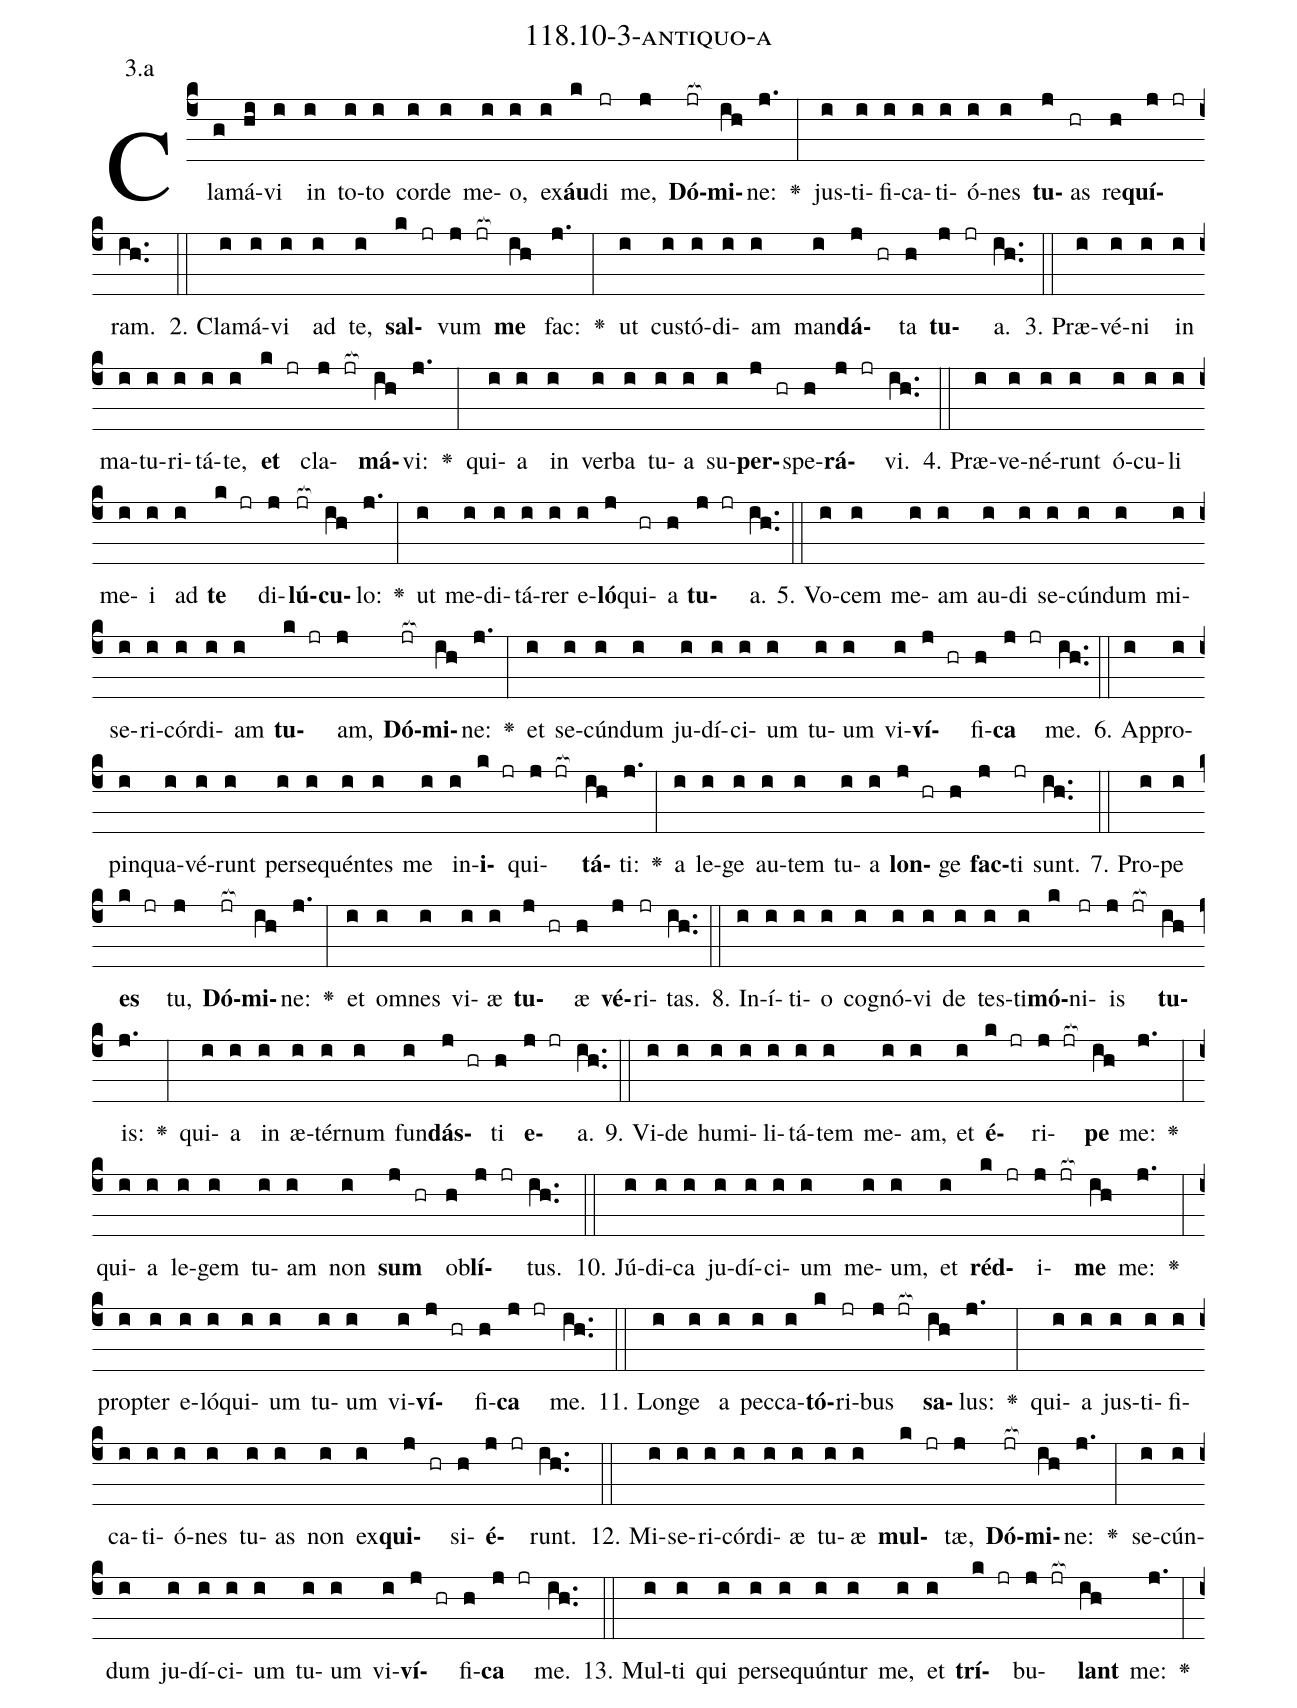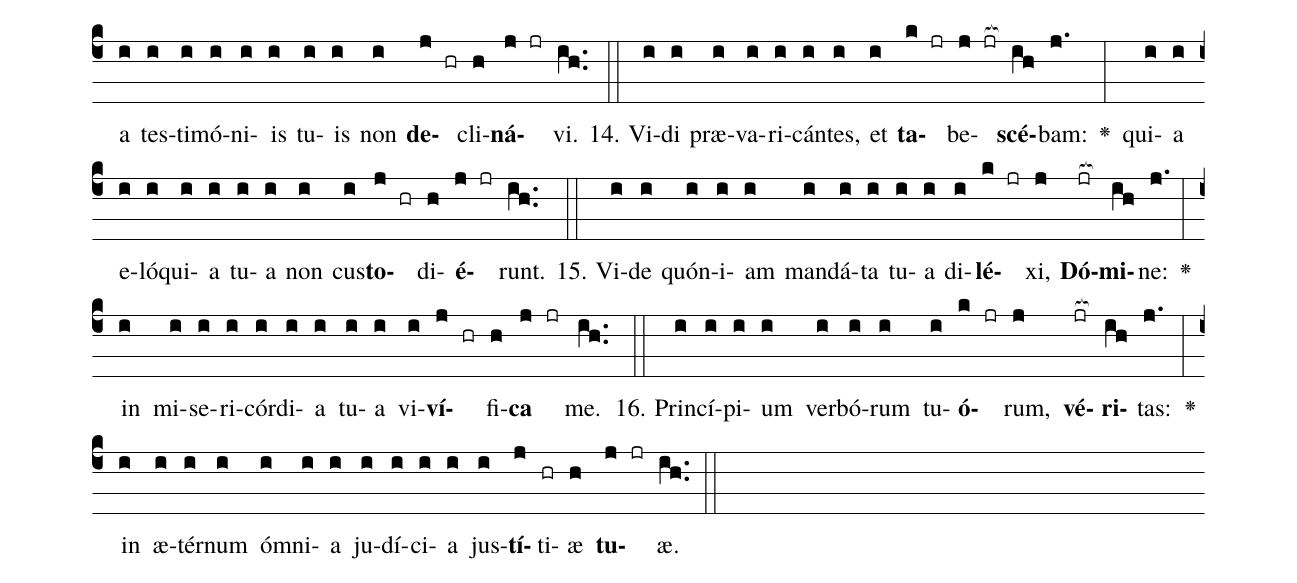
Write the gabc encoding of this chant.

name: 118.10-3-antiquo-a;
annotation: 3.a;
%%
(c4)Cla(g)má(hi)vi(i) in(i) to(i)to(i) cor(i)de(i) me(i)o,(i) ex(i)<b>áu</b>(k)di(jr) me,(j) <b>Dó</b>(jr[ocb:1{])<b>mi</b>(ih[ocb:0}])ne:(j.) <v>\greheightstar</v>(:) jus(i)ti(i)fi(i)ca(i)ti(i)ó(i)nes(i) <b>tu</b>(j)as(hr) re(h)<b>quí</b>(j jr)ram.(ih..) (::)
2. Cla(i)má(i)vi(i) ad(i) te,(i) <b>sal</b>(k jr)vum(j jr[ocb:1{]) <b>me</b>(ih[ocb:0}]) fac:(j.) <v>\greheightstar</v>(:) ut(i) cus(i)tó(i)di(i)am(i) man(i)<b>dá</b>(j hr)ta(h) <b>tu</b>(j jr)a.(ih..) (::)
3. Præ(i)vé(i)ni(i) in(i) ma(i)tu(i)ri(i)tá(i)te,(i) <b>et</b>(k jr) cla(j jr[ocb:1{])<b>má</b>(ih[ocb:0}])vi:(j.) <v>\greheightstar</v>(:) qui(i)a(i) in(i) ver(i)ba(i) tu(i)a(i) su(i)<b>per</b>(j hr)spe(h)<b>rá</b>(j jr)vi.(ih..) (::)
4. Præ(i)ve(i)né(i)runt(i) ó(i)cu(i)li(i) me(i)i(i) ad(i) <b>te</b>(k jr) di(j)<b>lú</b>(jr[ocb:1{])<b>cu</b>(ih[ocb:0}])lo:(j.) <v>\greheightstar</v>(:) ut(i) me(i)di(i)tá(i)rer(i) e(i)<b>ló</b>(j)qui(hr)a(h) <b>tu</b>(j jr)a.(ih..) (::)
5. Vo(i)cem(i) me(i)am(i) au(i)di(i) se(i)cún(i)dum(i) mi(i)se(i)ri(i)cór(i)di(i)am(i) <b>tu</b>(k jr)am,(j) <b>Dó</b>(jr[ocb:1{])<b>mi</b>(ih[ocb:0}])ne:(j.) <v>\greheightstar</v>(:) et(i) se(i)cún(i)dum(i) ju(i)dí(i)ci(i)um(i) tu(i)um(i) vi(i)<b>ví</b>(j hr)fi(h)<b>ca</b>(j jr) me.(ih..) (::)
6. Ap(i)pro(i)pin(i)qua(i)vé(i)runt(i) per(i)se(i)quén(i)tes(i) me(i) in(i)<b>i</b>(k jr)qui(j jr[ocb:1{])<b>tá</b>(ih[ocb:0}])ti:(j.) <v>\greheightstar</v>(:) a(i) le(i)ge(i) au(i)tem(i) tu(i)a(i) <b>lon</b>(j hr)ge(h) <b>fac</b>(j)ti(jr) sunt.(ih..) (::)
7. Pro(i)pe(i) <b>es</b>(k jr) tu,(j) <b>Dó</b>(jr[ocb:1{])<b>mi</b>(ih[ocb:0}])ne:(j.) <v>\greheightstar</v>(:) et(i) om(i)nes(i) vi(i)æ(i) <b>tu</b>(j hr)æ(h) <b>vé</b>(j)ri(jr)tas.(ih..) (::)
8. In(i)í(i)ti(i)o(i) co(i)gnó(i)vi(i) de(i) tes(i)ti(i)<b>mó</b>(k)ni(jr)is(j jr[ocb:1{]) <b>tu</b>(ih[ocb:0}])is:(j.) <v>\greheightstar</v>(:) qui(i)a(i) in(i) æ(i)tér(i)num(i) fun(i)<b>dás</b>(j hr)ti(h) <b>e</b>(j jr)a.(ih..) (::)
9. Vi(i)de(i) hu(i)mi(i)li(i)tá(i)tem(i) me(i)am,(i) et(i) <b>é</b>(k jr)ri(j jr[ocb:1{])<b>pe</b>(ih[ocb:0}]) me:(j.) <v>\greheightstar</v>(:) qui(i)a(i) le(i)gem(i) tu(i)am(i) non(i) <b>sum</b>(j hr) ob(h)<b>lí</b>(j jr)tus.(ih..) (::)
10. Jú(i)di(i)ca(i) ju(i)dí(i)ci(i)um(i) me(i)um,(i) et(i) <b>réd</b>(k jr)i(j jr[ocb:1{])<b>me</b>(ih[ocb:0}]) me:(j.) <v>\greheightstar</v>(:) prop(i)ter(i) e(i)ló(i)qui(i)um(i) tu(i)um(i) vi(i)<b>ví</b>(j hr)fi(h)<b>ca</b>(j jr) me.(ih..) (::)
11. Lon(i)ge(i) a(i) pec(i)ca(i)<b>tó</b>(k)ri(jr)bus(j jr[ocb:1{]) <b>sa</b>(ih[ocb:0}])lus:(j.) <v>\greheightstar</v>(:) qui(i)a(i) jus(i)ti(i)fi(i)ca(i)ti(i)ó(i)nes(i) tu(i)as(i) non(i) ex(i)<b>qui</b>(j hr)si(h)<b>é</b>(j jr)runt.(ih..) (::)
12. Mi(i)se(i)ri(i)cór(i)di(i)æ(i) tu(i)æ(i) <b>mul</b>(k jr)tæ,(j) <b>Dó</b>(jr[ocb:1{])<b>mi</b>(ih[ocb:0}])ne:(j.) <v>\greheightstar</v>(:) se(i)cún(i)dum(i) ju(i)dí(i)ci(i)um(i) tu(i)um(i) vi(i)<b>ví</b>(j hr)fi(h)<b>ca</b>(j jr) me.(ih..) (::)
13. Mul(i)ti(i) qui(i) per(i)se(i)quún(i)tur(i) me,(i) et(i) <b>trí</b>(k jr)bu(j jr[ocb:1{])<b>lant</b>(ih[ocb:0}]) me:(j.) <v>\greheightstar</v>(:) a(i) tes(i)ti(i)mó(i)ni(i)is(i) tu(i)is(i) non(i) <b>de</b>(j hr)cli(h)<b>ná</b>(j jr)vi.(ih..) (::)
14. Vi(i)di(i) præ(i)va(i)ri(i)cán(i)tes,(i) et(i) <b>ta</b>(k jr)be(j jr[ocb:1{])<b>scé</b>(ih[ocb:0}])bam:(j.) <v>\greheightstar</v>(:) qui(i)a(i) e(i)ló(i)qui(i)a(i) tu(i)a(i) non(i) cus(i)<b>to</b>(j hr)di(h)<b>é</b>(j jr)runt.(ih..) (::)
15. Vi(i)de(i) quón(i)i(i)am(i) man(i)dá(i)ta(i) tu(i)a(i) di(i)<b>lé</b>(k jr)xi,(j) <b>Dó</b>(jr[ocb:1{])<b>mi</b>(ih[ocb:0}])ne:(j.) <v>\greheightstar</v>(:) in(i) mi(i)se(i)ri(i)cór(i)di(i)a(i) tu(i)a(i) vi(i)<b>ví</b>(j hr)fi(h)<b>ca</b>(j jr) me.(ih..) (::)
16. Prin(i)cí(i)pi(i)um(i) ver(i)bó(i)rum(i) tu(i)<b>ó</b>(k jr)rum,(j) <b>vé</b>(jr[ocb:1{])<b>ri</b>(ih[ocb:0}])tas:(j.) <v>\greheightstar</v>(:) in(i) æ(i)tér(i)num(i) óm(i)ni(i)a(i) ju(i)dí(i)ci(i)a(i) jus(i)<b>tí</b>(j)ti(hr)æ(h) <b>tu</b>(j jr)æ.(ih..) (::)
